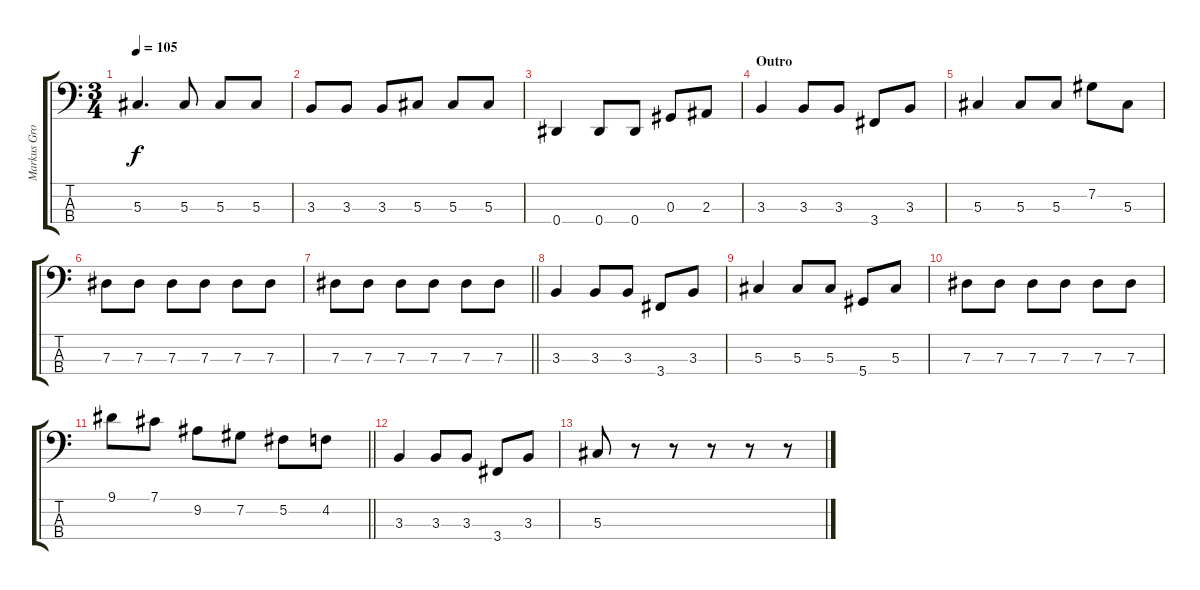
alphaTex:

\track ("Markus Grosskopf" "Markus Gro") {instrument electricbassfinger}
\staff {score tabs}
\tuning (Gb2 Db2 Ab1 Eb1) {hide}
\ts (3 4)
\tempo 105
\clef f4
\ks c
5.3.4{d dy f} 5.3.8 5.3.8 5.3.8 |
3.3.8 3.3.8 3.3.8 5.3.8 5.3.8 5.3.8 |
0.4.4 0.4.8 0.4.8 0.3.8 2.3.8 |
\section ("" "Outro")
3.3.4 3.3.8 3.3.8 3.4.8 3.3.8 |
5.3.4 5.3.8 5.3.8 7.2.8 5.3.8 |
7.3.8 7.3.8 7.3.8 7.3.8 7.3.8 7.3.8 |
\barLineRight lightlight
7.3.8 7.3.8 7.3.8 7.3.8 7.3.8 7.3.8 |
3.3.4 3.3.8 3.3.8 3.4.8 3.3.8 |
5.3.4 5.3.8 5.3.8 5.4.8 5.3.8 |
7.3.8 7.3.8 7.3.8 7.3.8 7.3.8 7.3.8 |
\barLineRight lightlight
9.1.8 7.1.8 9.2.8 7.2.8 5.2.8 4.2.8 |
3.3.4 3.3.8 3.3.8 3.4.8 3.3.8 |
5.3.8 r.8 r.8 r.8 r.8 r.8
